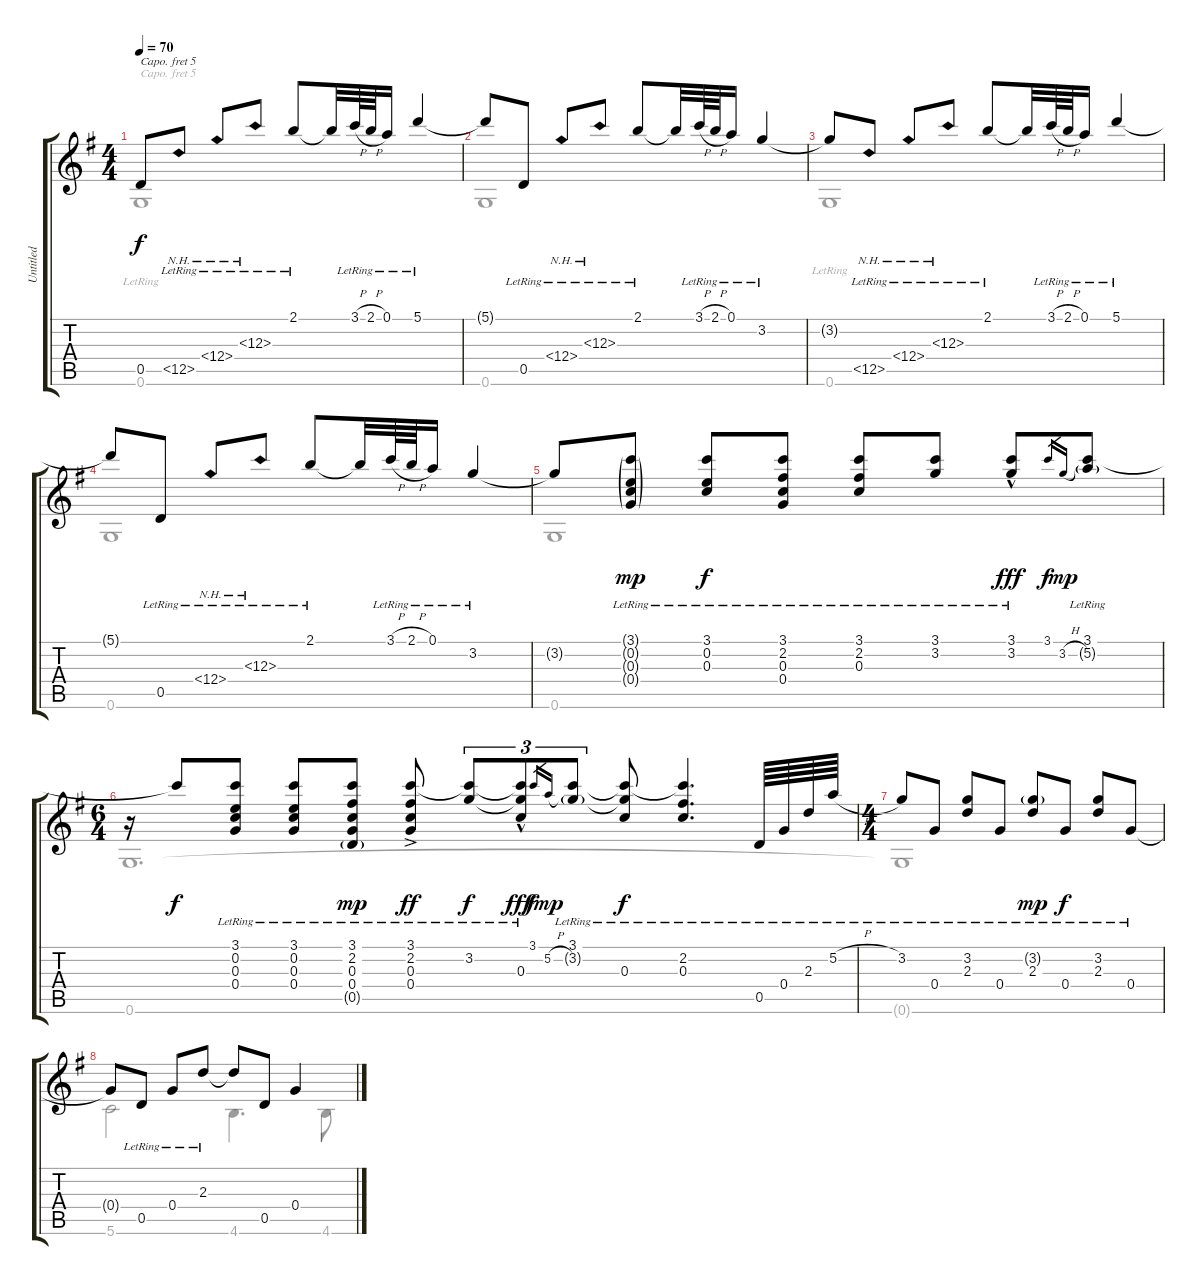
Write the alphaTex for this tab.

\track ("Untitled" "Untitled") {instrument acousticguitarnylon}
\staff {score tabs}
\capo 5
\tuning (E4 B3 G3 D3 A2 D2) {hide}
\voice
\ts (4 4)
\tempo 70
\clef g2
\ks g
0.5{t}.8{dy f} 12.5{nh lr}.8 12.4{nh lr}.8 12.3{nh lr}.8 2.1{lr}.8 2.1{t}.32 3.1{h lr}.64 2.1{h lr}.64 0.1{lr}.16 5.1{lr}.4 |
5.1{t}.8 0.5{lr}.8 12.4{nh lr}.8 12.3{nh lr}.8 2.1{lr}.8 2.1{t}.32 3.1{h lr}.64 2.1{h lr}.64 0.1{lr}.16 3.2{lr}.4 |
3.2{t}.8 12.5{nh lr}.8 12.4{nh lr}.8 12.3{nh lr}.8 2.1{lr}.8 2.1{t}.32 3.1{h lr}.64 2.1{h lr}.64 0.1{lr}.16 5.1{lr}.4 |
5.1{t}.8 0.5{lr}.8 12.4{nh lr}.8 12.3{nh lr}.8 2.1{lr}.8 2.1{t}.32 3.1{h lr}.64 2.1{h lr}.64 0.1{lr}.16 3.2{lr}.4 |
3.2{t}.8 (3.1{g lr} 0.2{g lr} 0.3{g lr} 0.4{g lr}).8{dy mp} (3.1{lr} 0.2{lr} 0.3{lr}).8{dy f} (3.1{lr} 2.2{lr} 0.3{lr} 0.4{lr}).8 (3.1{lr} 2.2{lr} 0.3{lr}).8 (3.1{lr} 3.2{lr}).8 (3.1{hac lr} 3.2{hac lr}).8{dy fff} 3.1.16{gr dy f} 3.2{h}.16{gr dy mp} (3.1{lr} 5.2{g lr}).8 |
\ts (6 4)
r.16 3.1{t}.8{dy f} (3.1{lr} 0.2{lr} 0.3{lr} 0.4{lr}).8 (3.1{lr} 0.2{lr} 0.3{lr} 0.4{lr}).8 (3.1{lr} 2.2{lr} 0.3{lr} 0.4{lr} 0.5{g lr}).8{dy mp} (3.1{ac lr} 2.2{ac lr} 0.3{ac lr} 0.4{ac lr}).8{dy ff} (3.1{t} 3.2{lr}).8{tu (3 2) dy f} (3.1{t} 3.2{t} 0.3{hac lr}).8{tu (3 2) dy fff} 3.1.16{gr dy f} 5.2{h}.16{gr dy mp} (3.1{lr} 3.2{g lr}).8{tu (3 2)} (3.1{t} 3.2{t} 0.3{lr}).8{dy f} (3.1{t} 2.2{lr} 0.3{lr}).4{d} 0.5{lr}.64 0.4{lr}.64 2.3{lr}.64 5.2{h lr}.64 |
\ts (4 4)
3.2{lr}.8 0.4{lr}.8 (3.2{lr} 2.3{lr}).8 0.4{lr}.8 (3.2{g lr} 2.3{lr}).8{dy mp} 0.4{lr}.8{dy f} (3.2{lr} 2.3{lr}).8 0.4{lr}.8 |
0.4{t}.8 0.5{lr}.8 0.4{lr}.8 2.3{lr}.8 2.3{t}.8 0.5.8 0.4.4
\voice
\clef g2
\ottava regular
\simile none
\ks g
0.6{lr}.1{dy f} |
0.6.1 |
0.6{lr}.1 |
0.6.1 |
0.6.1 |
0.6.1{d} |
0.6{t}.1 |
5.6.2 4.6.4{d} 4.6.8
